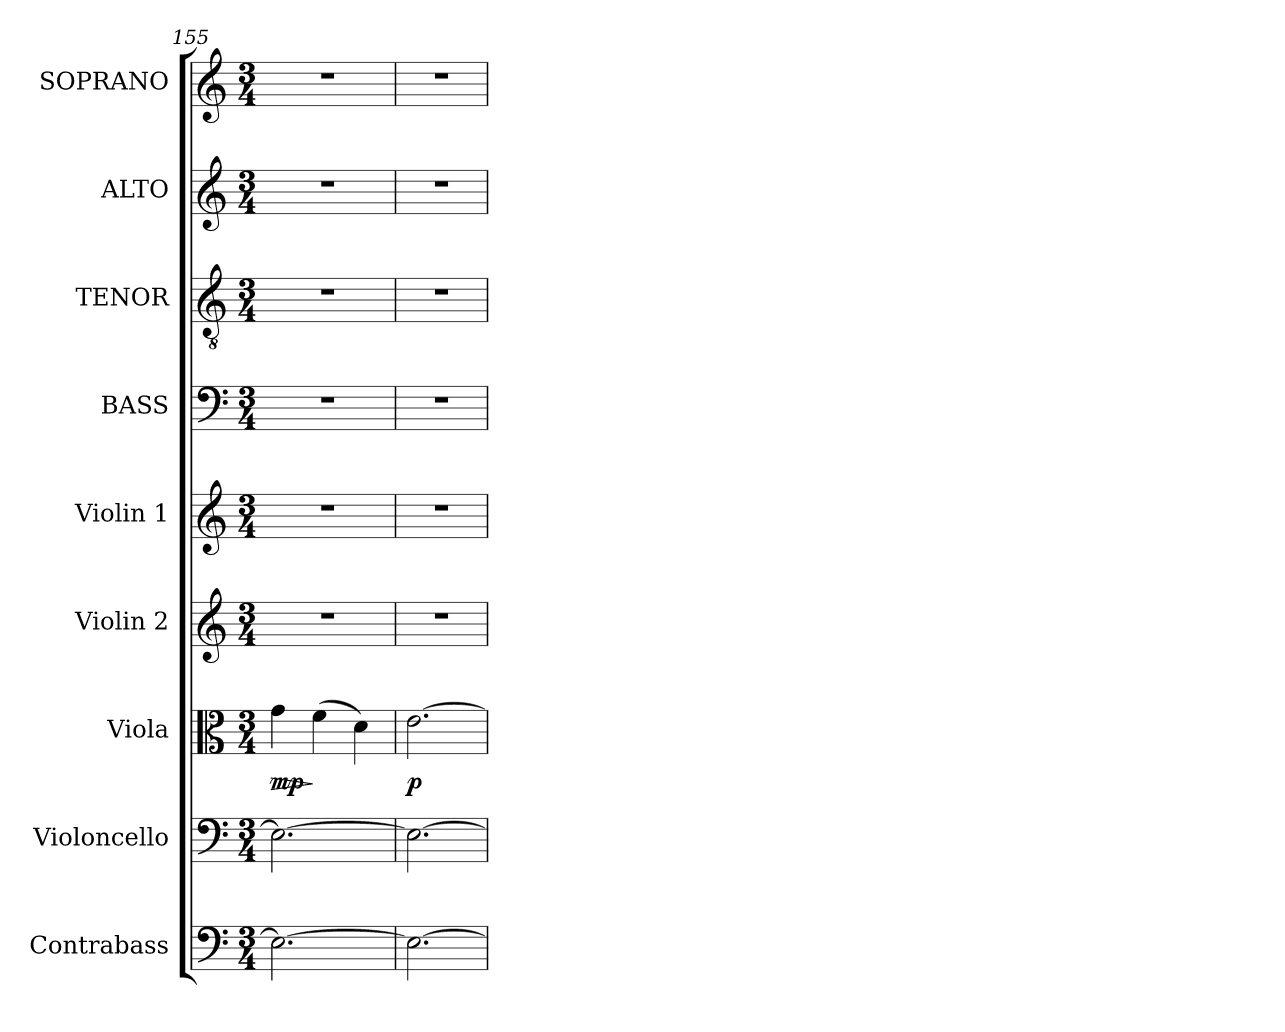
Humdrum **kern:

**kern	**kern	**kern	**dynam	**kern	**kern	**kern	**kern	**kern	**kern
*part9	*part8	*part7	*part7	*part6	*part5	*part4	*part3	*part2	*part1
*staff9	*staff8	*staff7	*staff7	*staff6	*staff5	*staff4	*staff3	*staff2	*staff1
*I"Contrabass	*I"Violoncello	*I"Viola	*	*I"Violin 2	*I"Violin 1	*I"BASS	*I"TENOR	*I"ALTO	*I"SOPRANO
*I'Cb.	*I'Vc.	*I'Vla.	*	*I'Vln. 2	*I'Vln. 1	*I'B.	*I'T.	*I'A.	*I'S.
*clefF4	*clefF4	*clefC3	*	*clefG2	*clefG2	*clefF4	*clefGv2	*clefG2	*clefG2
*ITrd7c12	*	*	*	*	*	*	*ITrd7c12	*	*
*k[]	*k[]	*k[]	*	*k[]	*k[]	*k[]	*k[]	*k[]	*k[]
*C:	*C:	*C:	*	*C:	*C:	*C:	*C:	*C:	*C:
*M3/4	*M3/4	*M3/4	*	*M3/4	*M3/4	*M3/4	*M3/4	*M3/4	*M3/4
=155	=155	=155	=155	=155	=155	=155	=155	=155	=155
!	!	!	!LO:HP:b	!LO:N:vis=1	!LO:N:vis=1	!LO:N:vis=1	!LO:N:vis=1	!LO:N:vis=1	!LO:N:vis=1
2.EEi\_>	2.Ei\_>	4gi\	> mp	2.r	2.r	2.r	2.r	2.r	2.r
.	.	(4fi\	]	.	.	.	.	.	.
.	.	4di\)	.	.	.	.	.	.	.
=156	=156	=156	=156	=156	=156	=156	=156	=156	=156
!	!	!	!	!LO:N:vis=1	!LO:N:vis=1	!LO:N:vis=1	!LO:N:vis=1	!LO:N:vis=1	!LO:N:vis=1
2.EEi\_>	2.Ei\_>	[>2.ei\	p	2.r	2.r	2.r	2.r	2.r	2.r
=	=	=	=	=	=	=	=	=	=
*-	*-	*-	*-	*-	*-	*-	*-	*-	*-
